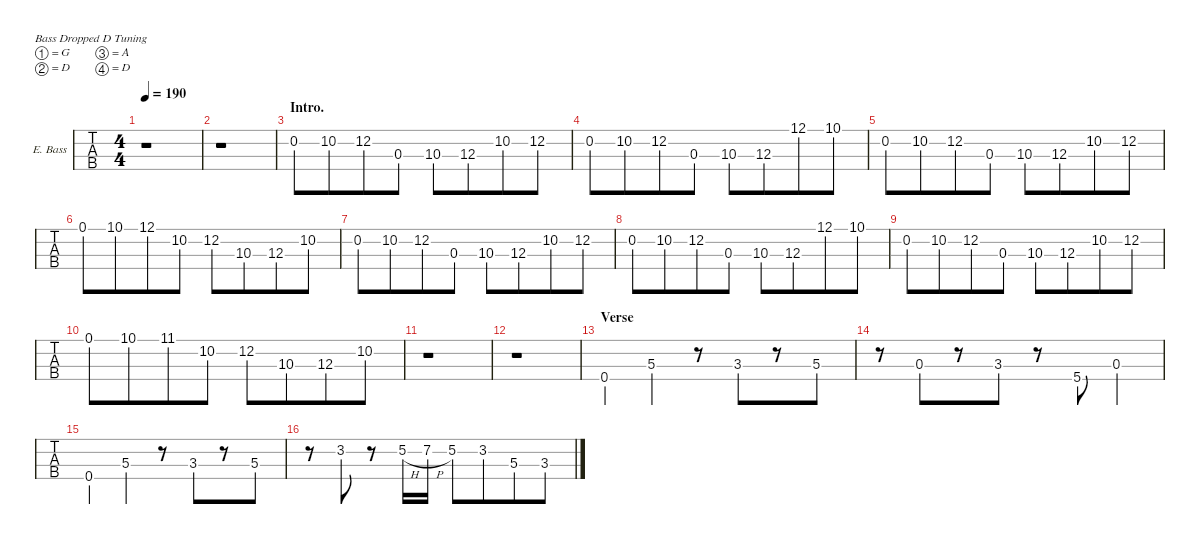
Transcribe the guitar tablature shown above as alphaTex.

\defaultSystemsLayout 4
\hideDynamics
\bracketExtendMode nobrackets
\firstSystemTrackNameOrientation horizontal
\track ("Ele. Bass" "E. Bass") {defaultSystemsLayout 4 instrument electricbassfinger}
\staff {tabs}
\tuning (G2 D2 A1 D1)
\ts (4 4)
\beaming (8 4 4)
\tempo 190
\clef f4
\scale
0.523237
\ks dminor
r.1{dy f instrument electricbassfinger} |
\scale
0.476763 r.1 |
\section ("" "Intro.")
\scale
0.284855 0.2{acc forcenatural}.8 10.2{acc forcenatural}.8 12.2{acc forcenatural}.8 0.3{acc forcenatural}.8 10.3{acc forcenatural}.8 12.3{acc forcenatural}.8 10.2{acc forcenatural}.8 12.2{acc forcenatural}.8 |
\scale
0.238382 0.2{acc forcenatural}.8 10.2{acc forcenatural}.8 12.2{acc forcenatural}.8 0.3{acc forcenatural}.8 10.3{acc forcenatural}.8 12.3{acc forcenatural}.8 12.1{acc forcenatural}.8 10.1{acc forcenatural}.8 |
\scale
0.238382 0.2{acc forcenatural}.8 10.2{acc forcenatural}.8 12.2{acc forcenatural}.8 0.3{acc forcenatural}.8 10.3{acc forcenatural}.8 12.3{acc forcenatural}.8 10.2{acc forcenatural}.8 12.2{acc forcenatural}.8 |
\scale
0.238381 0.1{acc forcenatural}.8 10.1{acc forcenatural}.8 12.1{acc forcenatural}.8 10.2{acc forcenatural}.8 12.2{acc forcenatural}.8 10.3{acc forcenatural}.8 12.3{acc forcenatural}.8 10.2{acc forcenatural}.8 |
\scale
0.284855 0.2{acc forcenatural}.8 10.2{acc forcenatural}.8 12.2{acc forcenatural}.8 0.3{acc forcenatural}.8 10.3{acc forcenatural}.8 12.3{acc forcenatural}.8 10.2{acc forcenatural}.8 12.2{acc forcenatural}.8 |
\scale
0.238382 0.2{acc forcenatural}.8 10.2{acc forcenatural}.8 12.2{acc forcenatural}.8 0.3{acc forcenatural}.8 10.3{acc forcenatural}.8 12.3{acc forcenatural}.8 12.1{acc forcenatural}.8 10.1{acc forcenatural}.8 |
\scale
0.238382 0.2{acc forcenatural}.8 10.2{acc forcenatural}.8 12.2{acc forcenatural}.8 0.3{acc forcenatural}.8 10.3{acc forcenatural}.8 12.3{acc forcenatural}.8 10.2{acc forcenatural}.8 12.2{acc forcenatural}.8 |
\scale
0.238382 0.1{acc forcenatural}.8 10.1{acc forcenatural}.8 11.1{acc b}.8 10.2{acc forcenatural}.8 12.2{acc forcenatural}.8 10.3{acc forcenatural}.8 12.3{acc forcenatural}.8 10.2{acc forcenatural}.8 |
\scale
0.523237 r.1 |
\scale
0.476763 r.1 |
\section ("" "Verse")
\scale
0.284855 0.4{acc forcenatural}.4 5.3{acc forcenatural}.4 r.8 3.3{acc forcenatural}.8 r.8 5.3{acc forcenatural}.8 |
\scale
0.238382 r.8 0.3{acc forcenatural}.8 r.8 3.3{acc forcenatural}.8 r.8 5.4{acc forcenatural}.8 0.3{acc forcenatural}.4 |
\scale
0.238382 0.4{acc forcenatural}.4 5.3{acc forcenatural}.4 r.8 3.3{acc forcenatural}.8 r.8 5.3{acc forcenatural}.8 |
\scale
0.238382 r.8 3.2{acc forcenatural}.8{beam split} r.8{beam split} 5.2{h acc forcenatural}.16 7.2{h acc forcenatural}.16 5.2{acc forcenatural}.8 3.2{acc forcenatural}.8 5.3{acc forcenatural}.8 3.3{acc forcenatural}.8
